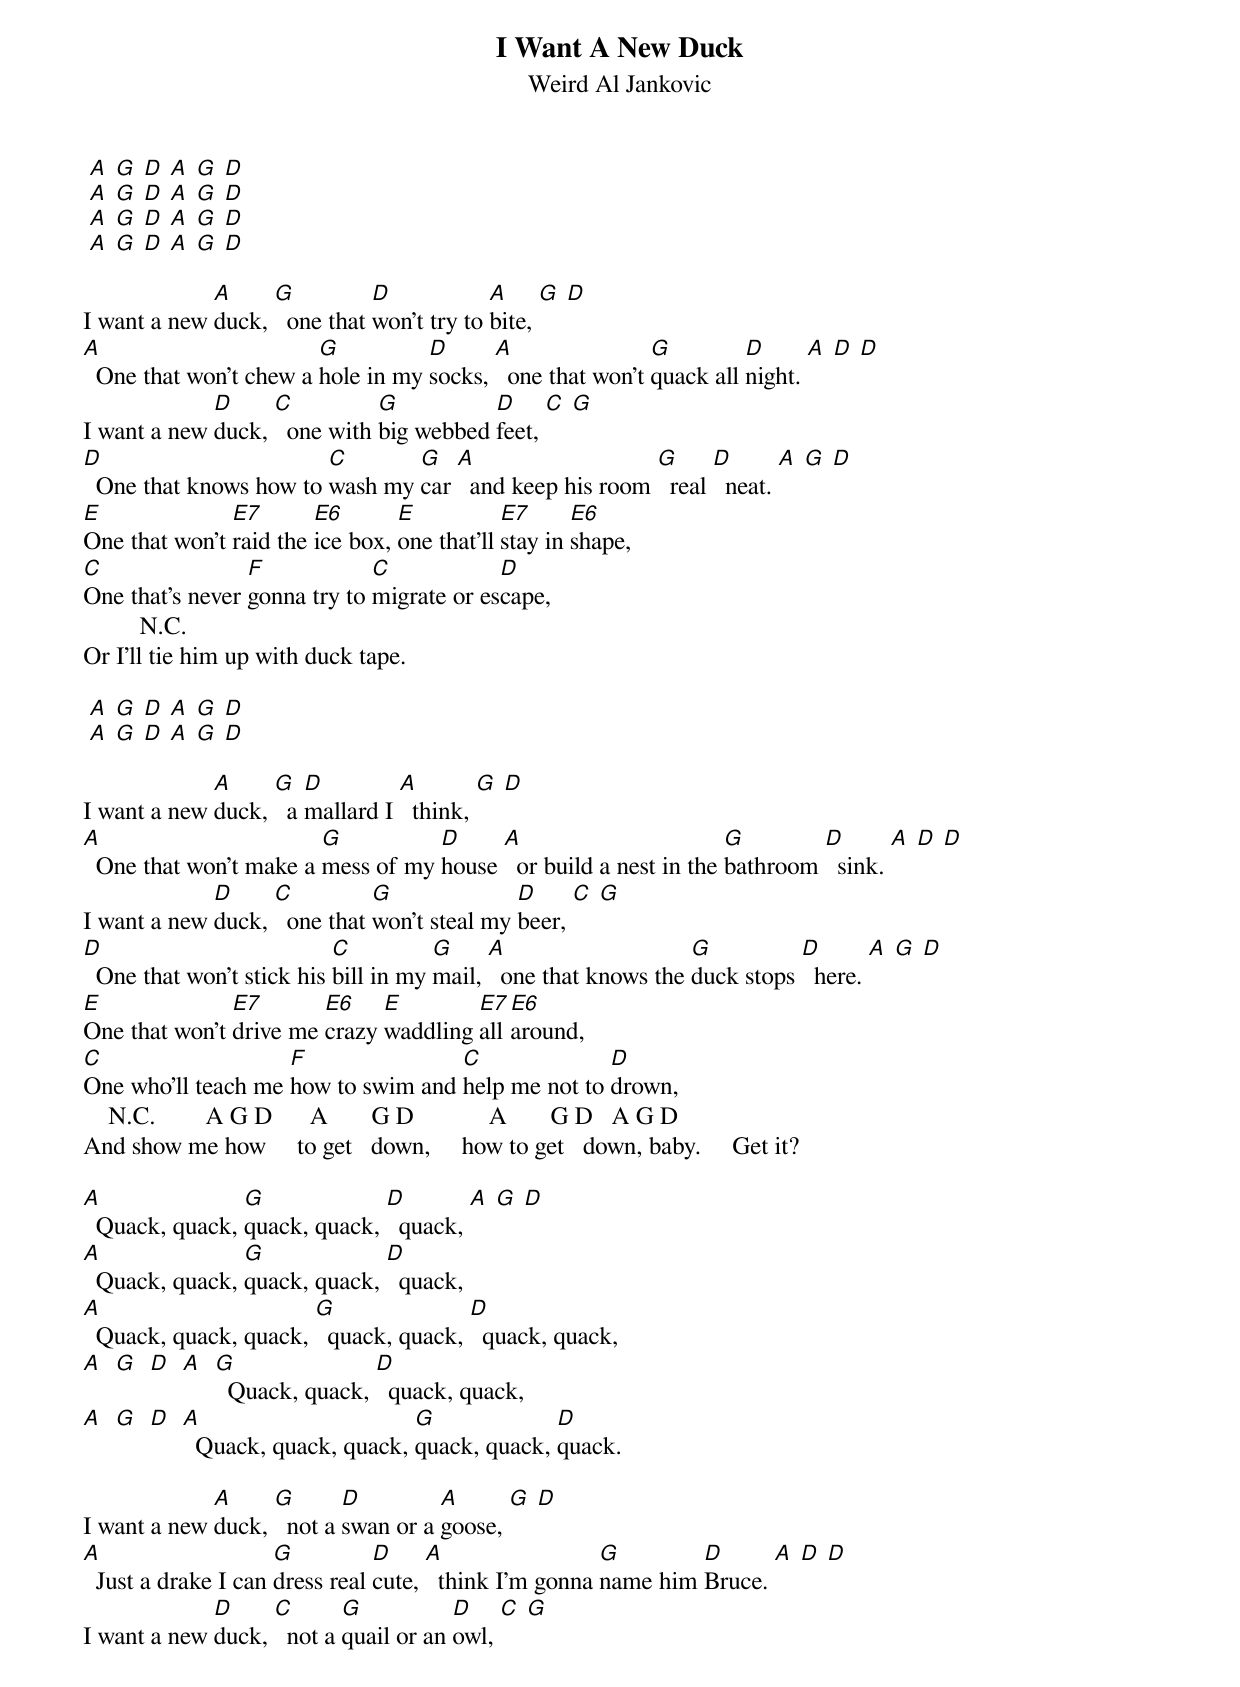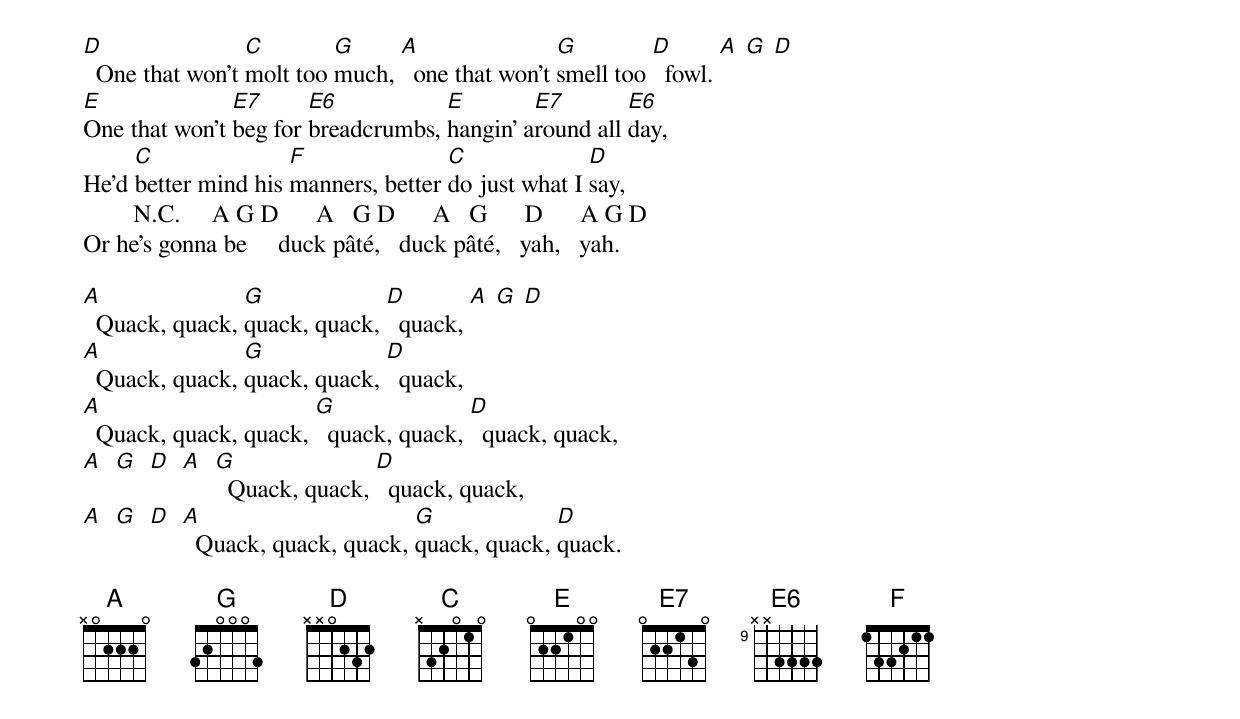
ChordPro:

{title: I Want A New Duck}
{subtitle: Weird Al Jankovic}

 [A] [G] [D] [A] [G] [D]
 [A] [G] [D] [A] [G] [D]
 [A] [G] [D] [A] [G] [D]
 [A] [G] [D] [A] [G] [D]

I want a new [A]duck, [G]  one that [D]won't try to [A]bite, [G] [D]
[A]  One that won't chew a [G]hole in my [D]socks, [A]  one that won't [G]quack all [D]night. [A] [D] [D]
I want a new [D]duck, [C]  one with [G]big webbed [D]feet, [C] [G]
[D]  One that knows how to [C]wash my [G]car [A]  and keep his room [G]  real [D]  neat. [A] [G] [D]
[E]One that won't [E7]raid the [E6]ice box, [E]one that'll [E7]stay in [E6]shape,
[C]One that's never [F]gonna try to [C]migrate or es[D]cape,
         N.C.
Or I'll tie him up with duck tape.

 [A] [G] [D] [A] [G] [D]
 [A] [G] [D] [A] [G] [D]

I want a new [A]duck, [G]  a [D]mallard I [A]  think, [G] [D]
[A]  One that won't make a [G]mess of my [D]house [A]  or build a nest in the [G]bathroom [D]  sink. [A] [D] [D]
I want a new [D]duck, [C]  one that [G]won't steal my [D]beer, [C] [G]
[D]  One that won't stick his [C]bill in my [G]mail, [A]  one that knows the [G]duck stops [D]  here. [A] [G] [D]
[E]One that won't [E7]drive me [E6]crazy [E]waddling [E7]all [E6]around,
[C]One who'll teach me [F]how to swim and [C]help me not to [D]drown,
    N.C.        A G D      A       G D            A       G D   A G D
And show me how     to get   down,     how to get   down, baby.     Get it?

[A]  Quack, quack, [G]quack, quack, [D]  quack, [A] [G] [D]
[A]  Quack, quack, [G]quack, quack, [D]  quack,
[A]  Quack, quack, quack, [G]  quack, quack, [D]  quack, quack,
[A]  [G]  [D]  [A]  [G]  Quack, quack, [D]  quack, quack,
[A]  [G]  [D]  [A]  Quack, quack, quack, [G]quack, quack, [D]quack.

I want a new [A]duck, [G]  not a [D]swan or a [A]goose, [G] [D]
[A]  Just a drake I can [G]dress real [D]cute, [A]  think I'm gonna [G]name him [D]Bruce. [A] [D] [D]
I want a new [D]duck, [C]  not a [G]quail or an [D]owl, [C] [G]
[D]  One that won't [C]molt too [G]much, [A]  one that won't [G]smell too [D]  fowl. [A] [G] [D]
[E]One that won't [E7]beg for [E6]breadcrumbs, [E]hangin' a[E7]round all [E6]day,
He'd [C]better mind his [F]manners, better [C]do just what I [D]say,
        N.C.     A G D      A   G D      A   G      D      A G D
Or he's gonna be     duck pâté,   duck pâté,   yah,   yah.

[A]  Quack, quack, [G]quack, quack, [D]  quack, [A] [G] [D]
[A]  Quack, quack, [G]quack, quack, [D]  quack,
[A]  Quack, quack, quack, [G]  quack, quack, [D]  quack, quack,
[A]  [G]  [D]  [A]  [G]  Quack, quack, [D]  quack, quack,
[A]  [G]  [D]  [A]  Quack, quack, quack, [G]quack, quack, [D]quack.

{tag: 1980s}
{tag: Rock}
